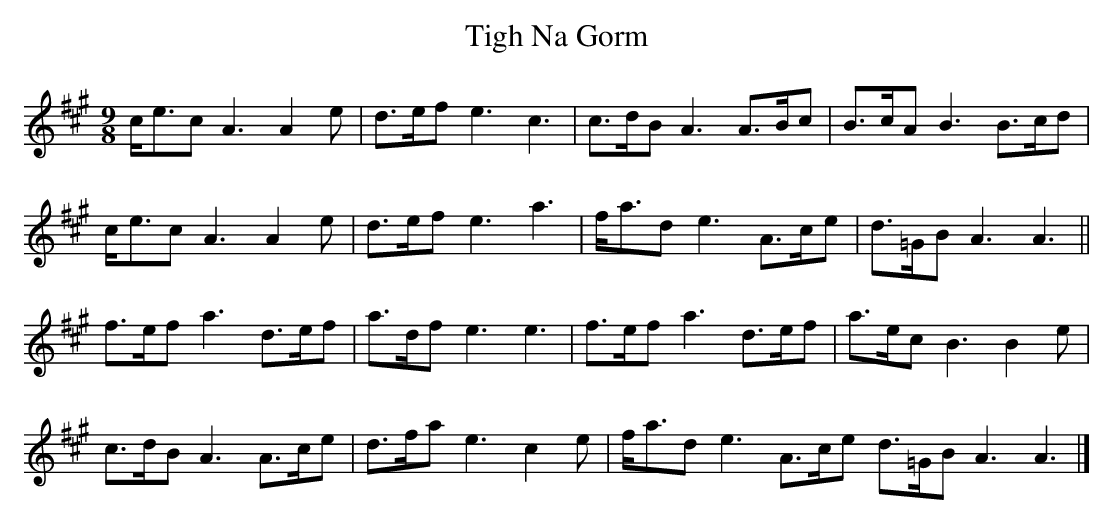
X:1
T:Tigh Na Gorm
M:9/8
L:1/8
K:A
c<ec A3 A2e | d>ef e3 c3 | c>dB A3 A>Bc | B>cA B3 B>cd |
c<ec A3 A2e | d>ef e3 a3 | f<ad e3 A>ce |d>=GB A3 A3 ||
f>ef a3 d>ef | a>df e3 e3 | f>ef a3 d>ef | a>ec B3 B2e |
c>dB A3 A>ce | d>fa e3 c2e | f<ad e3 A>ce d>=GB A3 A3 |]
